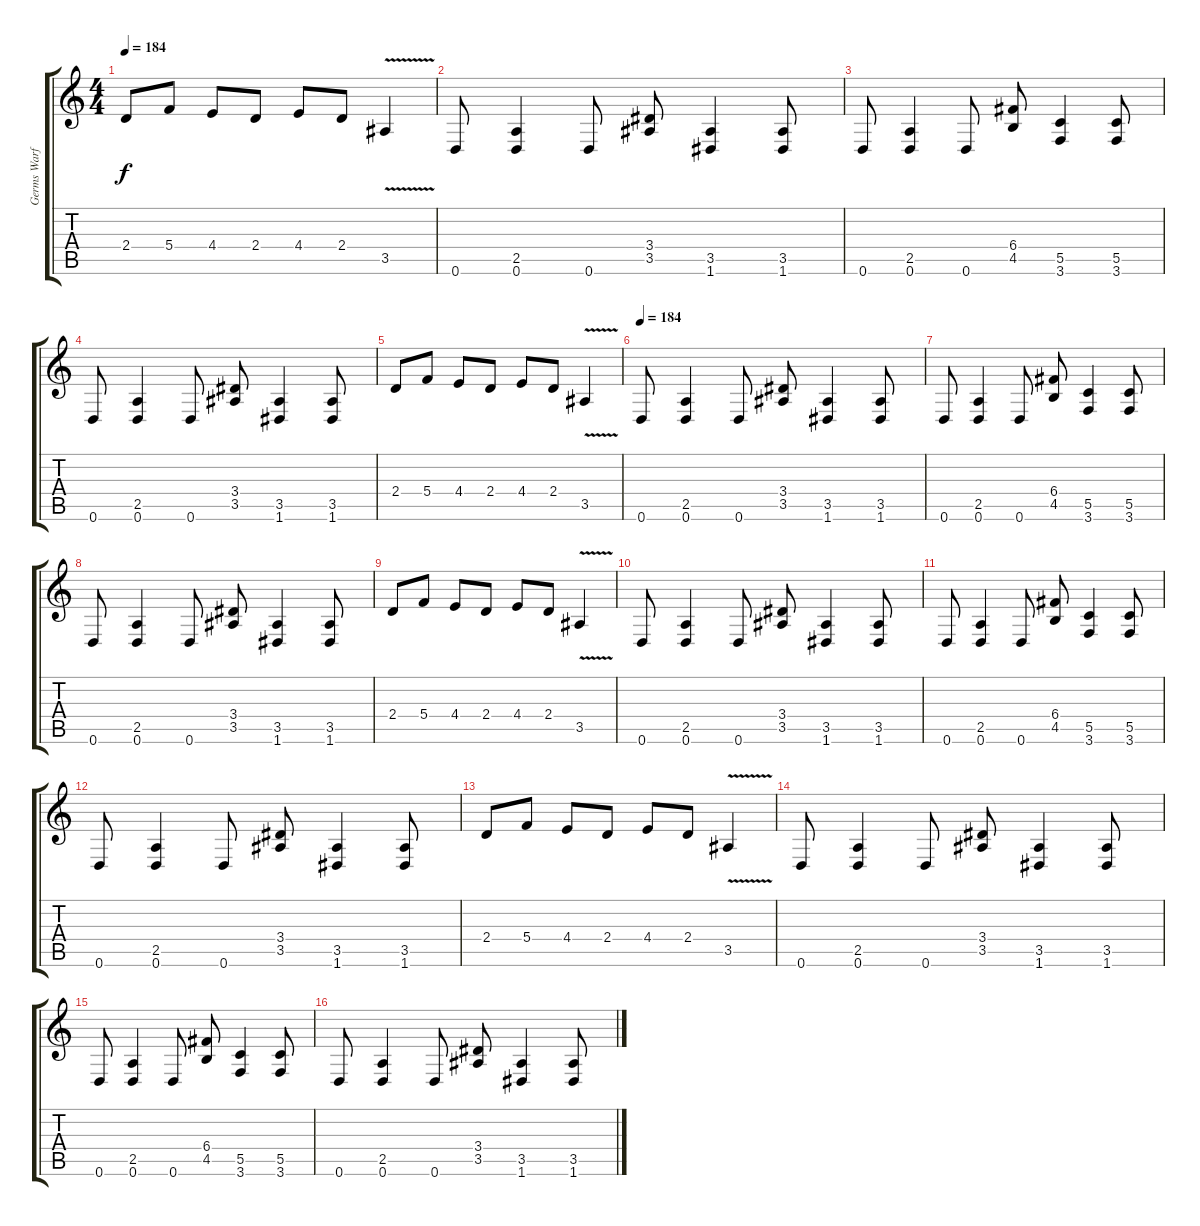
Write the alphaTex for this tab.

\track ("Germs Warfare (Guitar Soul Deux)" "Germs Warf") {instrument distortionguitar}
\staff {score tabs}
\tuning (D4 A3 F3 C3 G2 D2) {hide}
\ts (4 4)
\tempo 184
\clef g2
\ks c
2.4.8{dy f} 5.4.8 4.4.8 2.4.8 4.4.8 2.4.8 3.5{v}.4 |
0.6.8 (2.5 0.6).4 0.6.8 (3.4 3.5).8 (3.5 1.6).4 (3.5 1.6).8 |
0.6.8 (2.5 0.6).4 0.6.8 (6.4 4.5).8 (5.5 3.6).4 (5.5 3.6).8 |
0.6.8 (2.5 0.6).4 0.6.8 (3.4 3.5).8 (3.5 1.6).4 (3.5 1.6).8 |
2.4.8 5.4.8 4.4.8 2.4.8 4.4.8 2.4.8 3.5{v}.4 |
\tempo 184
0.6.8 (2.5 0.6).4 0.6.8 (3.4 3.5).8 (3.5 1.6).4 (3.5 1.6).8 |
0.6.8 (2.5 0.6).4 0.6.8 (6.4 4.5).8 (5.5 3.6).4 (5.5 3.6).8 |
0.6.8 (2.5 0.6).4 0.6.8 (3.4 3.5).8 (3.5 1.6).4 (3.5 1.6).8 |
2.4.8 5.4.8 4.4.8 2.4.8 4.4.8 2.4.8 3.5{v}.4 |
0.6.8 (2.5 0.6).4 0.6.8 (3.4 3.5).8 (3.5 1.6).4 (3.5 1.6).8 |
0.6.8 (2.5 0.6).4 0.6.8 (6.4 4.5).8 (5.5 3.6).4 (5.5 3.6).8 |
0.6.8 (2.5 0.6).4 0.6.8 (3.4 3.5).8 (3.5 1.6).4 (3.5 1.6).8 |
2.4.8 5.4.8 4.4.8 2.4.8 4.4.8 2.4.8 3.5{v}.4 |
0.6.8 (2.5 0.6).4 0.6.8 (3.4 3.5).8 (3.5 1.6).4 (3.5 1.6).8 |
0.6.8 (2.5 0.6).4 0.6.8 (6.4 4.5).8 (5.5 3.6).4 (5.5 3.6).8 |
0.6.8 (2.5 0.6).4 0.6.8 (3.4 3.5).8 (3.5 1.6).4 (3.5 1.6).8
